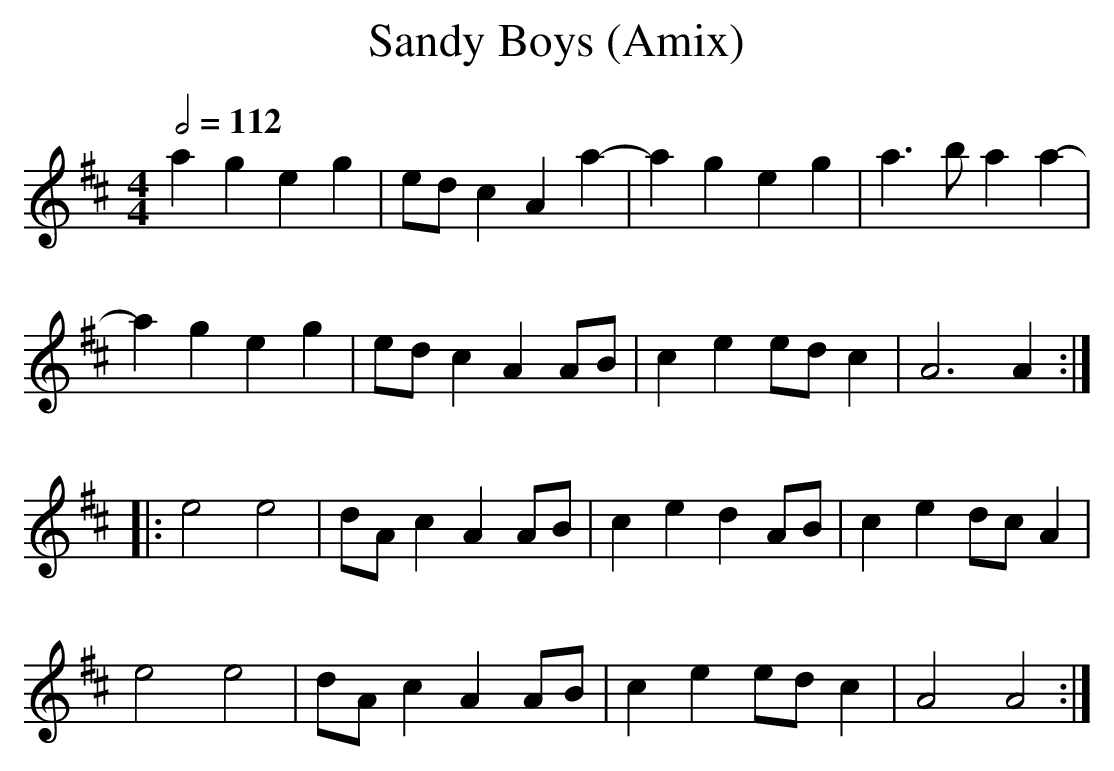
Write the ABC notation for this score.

X:1
T:Sandy Boys (Amix)
Q:1/2=112
M:4/4
L:1/8
K:Amix
a2g2 e2g2|edc2 A2a2-|a2g2 e2g2|a3b a2 a2-|
a2g2 e2g2|edc2 A2AB|c2e2 edc2|A6 A2:|
|:e4 e4|dAc2 A2AB|c2e2 d2AB|c2e2 dcA2|
e4 e4|dAc2 A2AB|c2e2 edc2|A4 A4:|
